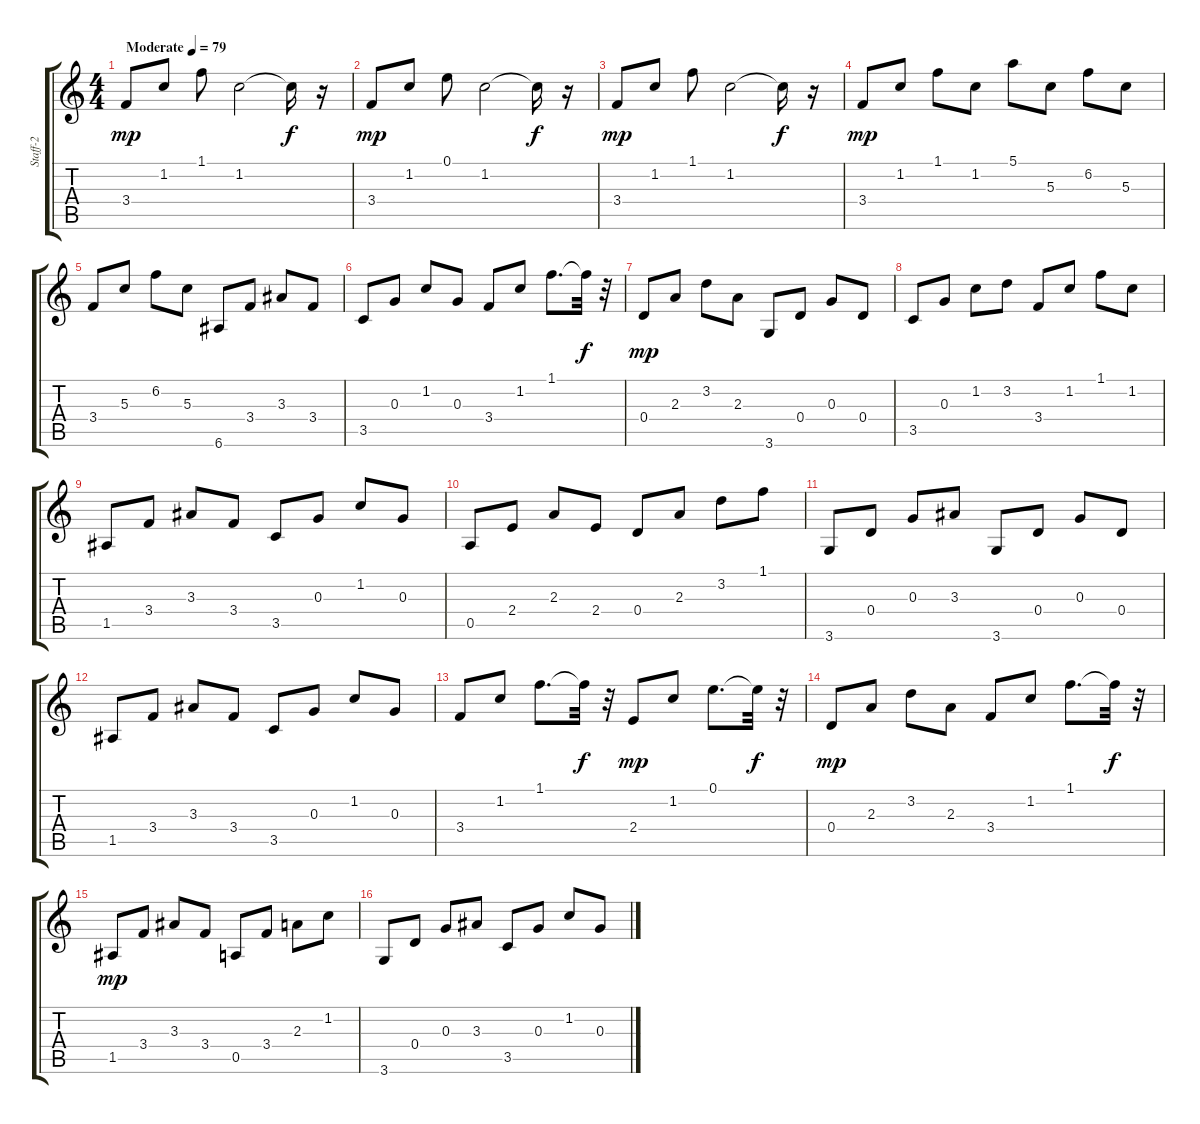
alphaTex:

\track ("Staff-2" "Staff-2") {instrument acousticguitarsteel}
\staff {score tabs}
\tuning (E4 B3 G3 D3 A2 E2) {hide}
\ts (4 4)
\tempo (79 "Moderate")
\clef g2
\ks c
3.4.8{dy mp instrument acousticguitarsteel} 1.2.8 1.1.8 1.2.2 1.2{t}.16{dy f} r.16 |
3.4.8{dy mp} 1.2.8 0.1.8 1.2.2 1.2{t}.16{dy f} r.16 |
3.4.8{dy mp} 1.2.8 1.1.8 1.2.2 1.2{t}.16{dy f} r.16 |
3.4.8{dy mp} 1.2.8 1.1.8 1.2.8 5.1.8 5.3.8 6.2.8 5.3.8 |
3.4.8 5.3.8 6.2.8 5.3.8 6.6.8 3.4.8 3.3.8 3.4.8 |
3.5.8 0.3.8 1.2.8 0.3.8 3.4.8 1.2.8 1.1.8{d} 1.1{t}.32{dy f} r.32 |
0.4.8{dy mp} 2.3.8 3.2.8 2.3.8 3.6.8 0.4.8 0.3.8 0.4.8 |
3.5.8 0.3.8 1.2.8 3.2.8 3.4.8 1.2.8 1.1.8 1.2.8 |
1.5.8 3.4.8 3.3.8 3.4.8 3.5.8 0.3.8 1.2.8 0.3.8 |
0.5.8 2.4.8 2.3.8 2.4.8 0.4.8 2.3.8 3.2.8 1.1.8 |
3.6.8 0.4.8 0.3.8 3.3.8 3.6.8 0.4.8 0.3.8 0.4.8 |
1.5.8 3.4.8 3.3.8 3.4.8 3.5.8 0.3.8 1.2.8 0.3.8 |
3.4.8 1.2.8 1.1.8{d} 1.1{t}.32{dy f} r.32 2.4.8{dy mp} 1.2.8 0.1.8{d} 0.1{t}.32{dy f} r.32 |
0.4.8{dy mp} 2.3.8 3.2.8 2.3.8 3.4.8 1.2.8 1.1.8{d} 1.1{t}.32{dy f} r.32 |
1.5.8{dy mp} 3.4.8 3.3.8 3.4.8 0.5.8 3.4.8 2.3.8 1.2.8 |
3.6.8 0.4.8 0.3.8 3.3.8 3.5.8 0.3.8 1.2.8 0.3.8
